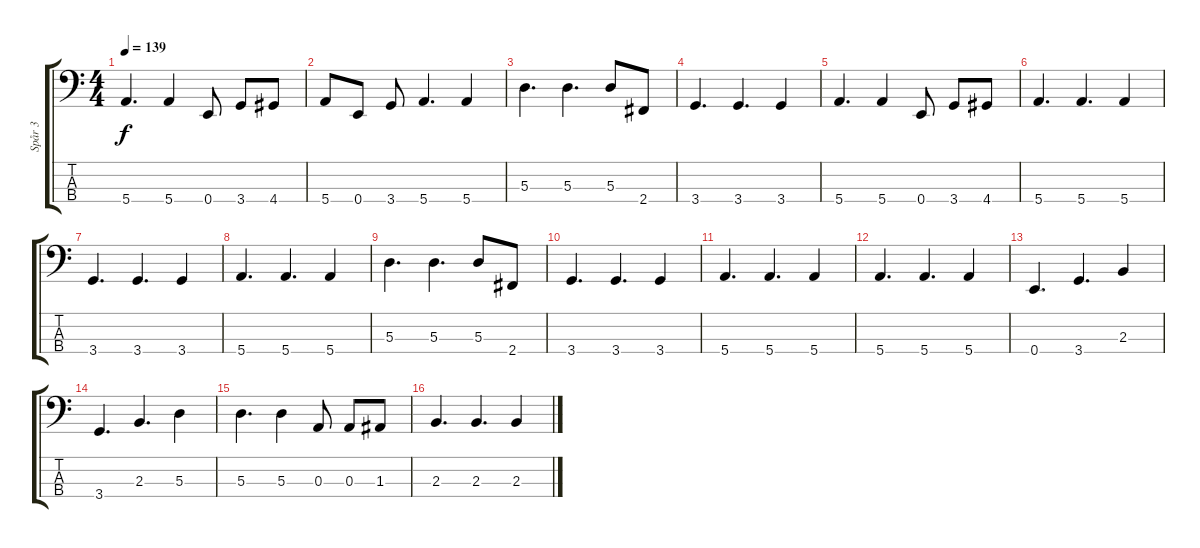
\track ("Spår 3" "Spår 3") {instrument electricbassfinger}
\staff {score tabs}
\tuning (G2 D2 A1 E1) {hide}
\ts (4 4)
\tempo 139
\clef f4
\ks c
5.4.4{d dy f} 5.4.4 0.4.8 3.4.8 4.4.8 |
5.4.8 0.4.8 3.4.8 5.4.4{d} 5.4.4 |
5.3.4{d} 5.3.4{d} 5.3.8 2.4.8 |
3.4.4{d} 3.4.4{d} 3.4.4 |
5.4.4{d} 5.4.4 0.4.8 3.4.8 4.4.8 |
5.4.4{d} 5.4.4{d} 5.4.4 |
3.4.4{d} 3.4.4{d} 3.4.4 |
5.4.4{d} 5.4.4{d} 5.4.4 |
5.3.4{d} 5.3.4{d} 5.3.8 2.4.8 |
3.4.4{d} 3.4.4{d} 3.4.4 |
5.4.4{d} 5.4.4{d} 5.4.4 |
5.4.4{d} 5.4.4{d} 5.4.4 |
0.4.4{d} 3.4.4{d} 2.3.4 |
3.4.4{d} 2.3.4{d} 5.3.4 |
5.3.4{d} 5.3.4 0.3.8 0.3.8 1.3.8 |
2.3.4{d} 2.3.4{d} 2.3.4
